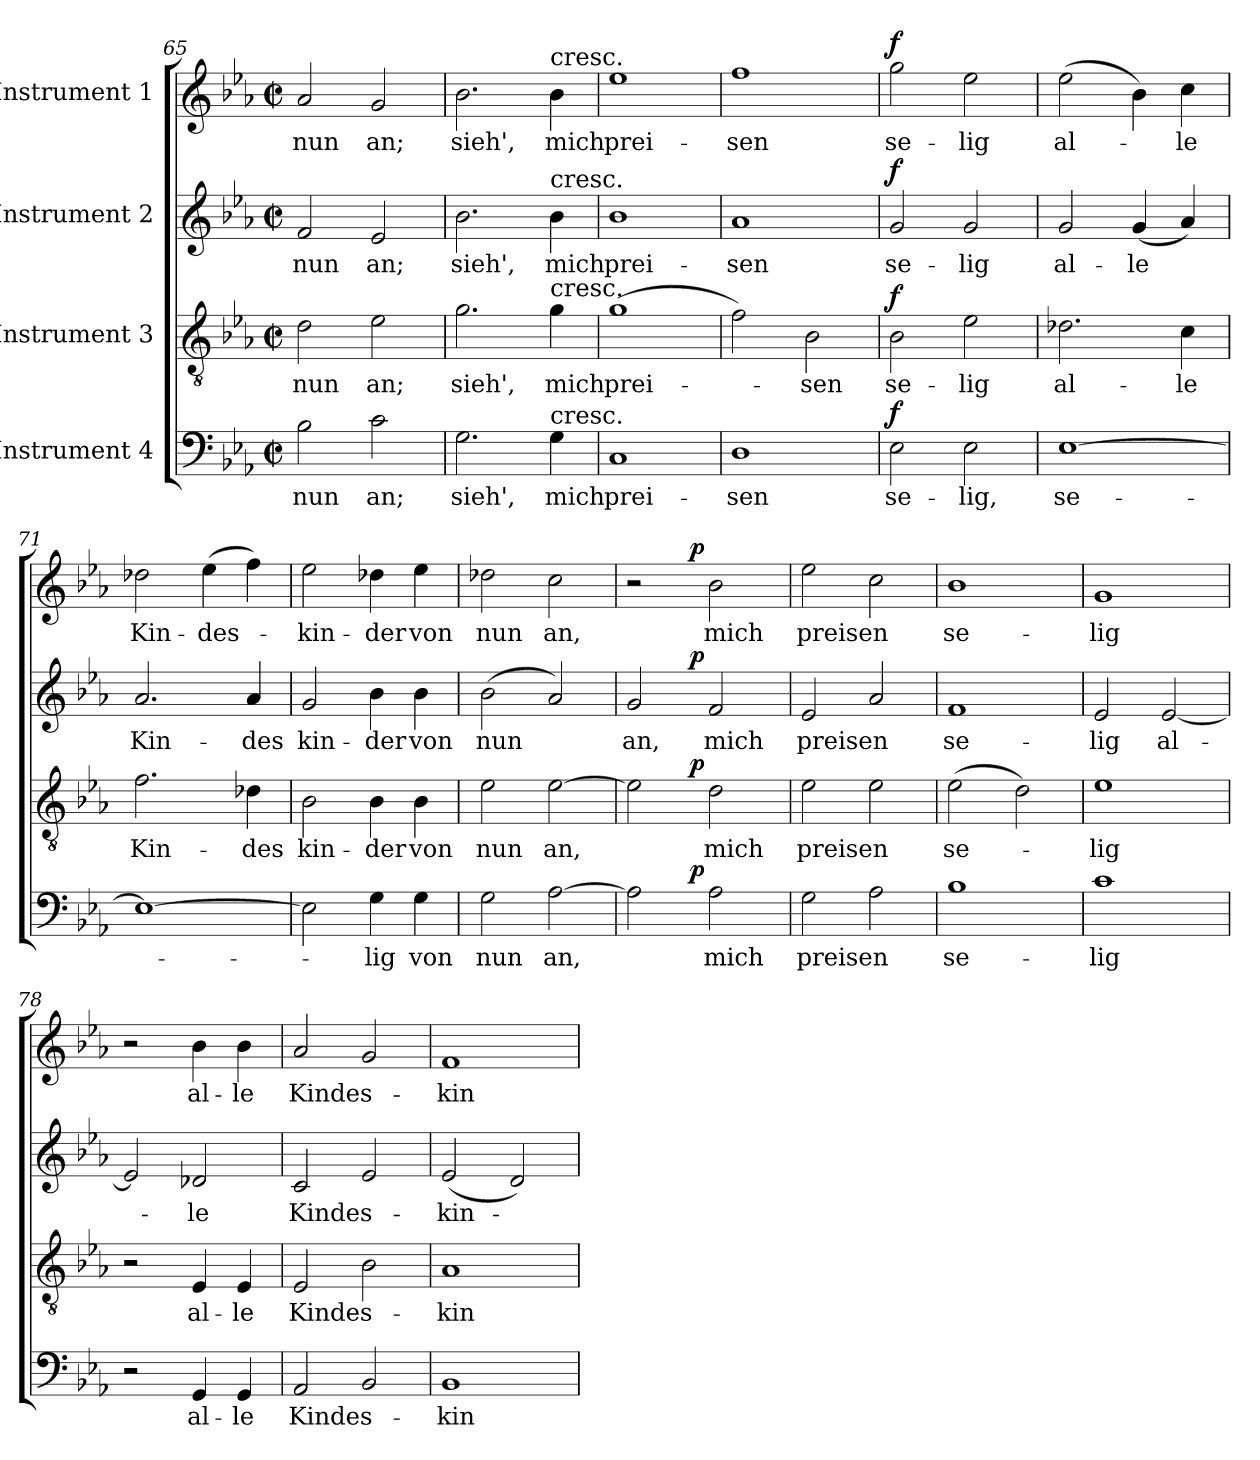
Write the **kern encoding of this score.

**kern	**text	**dynam	**kern	**text	**dynam	**kern	**text	**dynam	**kern	**text	**dynam
*part4	*part4	*part4	*part3	*part3	*part3	*part2	*part2	*part2	*part1	*part1	*part1
*staff4	*staff4	*staff4	*staff3	*staff3	*staff3	*staff2	*staff2	*staff2	*staff1	*staff1	*staff1
*I"Instrument 4	*	*	*I"Instrument 3	*	*	*I"Instrument 2	*	*	*I"Instrument 1	*	*
!!LO:LB:g=z
*clefF4	*	*	*clefGv2	*	*	*clefG2	*	*	*clefG2	*	*
*k[b-e-a-]	*	*	*k[b-e-a-]	*	*	*k[b-e-a-]	*	*	*k[b-e-a-]	*	*
*E-:	*	*	*E-:	*	*	*E-:	*	*	*E-:	*	*
*M2/2	*	*	*M2/2	*	*	*M2/2	*	*	*M2/2	*	*
*met(c|)	*	*	*met(c|)	*	*	*met(c|)	*	*	*met(c|)	*	*
=65	=65	=65	=65	=65	=65	=65	=65	=65	=65	=65	=65
!	!LO:LY:b:cj	!	!	!LO:LY:b:cj	!	!	!LO:LY:b:cj	!	!	!LO:LY:b:cj	!
2B-\	nun	.	2d\	nun	.	2f/	nun	.	2a-/	nun	.
!	!LO:LY:b:cj	!	!	!LO:LY:b:cj	!	!	!LO:LY:b:cj	!	!	!LO:LY:b:cj	!
2c\	an;	.	2e-\	an;	.	2e-/	an;	.	2g/	an;	.
=66	=66	=66	=66	=66	=66	=66	=66	=66	=66	=66	=66
!	!LO:LY:b:cj	!	!	!LO:LY:b:cj	!	!	!LO:LY:b:cj	!	!	!LO:LY:b:cj	!
2.G\	sieh',	.	2.g\	sieh',	.	2.b-\	sieh',	.	2.b-\	sieh',	.
!	!	!	!	!	!	!	!	!	!LO:TX:a:t=cresc.	!	!
!	!	!	!	!	!	!LO:TX:a:t=cresc.	!	!	!	!	!
!	!	!	!LO:TX:a:t=cresc.	!	!	!	!	!	!	!	!
!LO:TX:a:t=cresc.	!	!	!	!	!	!	!	!	!	!	!
!	!LO:LY:b:cj	!	!	!LO:LY:b:cj	!	!	!LO:LY:b:cj	!	!	!LO:LY:b:cj	!
4G\	mich	.	4g\	mich	.	4b-\	mich	.	4b-\	mich	.
=67	=67	=67	=67	=67	=67	=67	=67	=67	=67	=67	=67
!	!LO:LY:b:cj	!	!	!LO:LY:b:cj	!	!	!LO:LY:b:cj	!	!	!LO:LY:b:cj	!
1C	prei-	.	(>1g	prei-	.	1b-	prei-	.	1ee-	prei-	.
=68	=68	=68	=68	=68	=68	=68	=68	=68	=68	=68	=68
!	!LO:LY:b:cj	!	!	!	!	!	!LO:LY:b:cj	!	!	!LO:LY:b:cj	!
1D	-sen	.	2f\)	.	.	1a-	-sen	.	1ff	-sen	.
!	!	!	!	!LO:LY:b:cj	!	!	!	!	!	!	!
.	.	.	2B-\	-sen	.	.	.	.	.	.	.
=69	=69	=69	=69	=69	=69	=69	=69	=69	=69	=69	=69
!	!LO:LY:b:cj	!LO:DY:a	!	!LO:LY:b:cj	!LO:DY:a	!	!LO:LY:b:cj	!LO:DY:a	!	!LO:LY:b:cj	!LO:DY:a
2E-\	se-	f	2B-\	se-	f	2g/	se-	f	2gg\	se-	f
!	!LO:LY:b:cj	!	!	!LO:LY:b:cj	!	!	!LO:LY:b:cj	!	!	!LO:LY:b:cj	!
2E-\	-lig,	.	2e-\	-lig	.	2g/	-lig	.	2ee-\	-lig	.
=70	=70	=70	=70	=70	=70	=70	=70	=70	=70	=70	=70
!	!LO:LY:b:cj	!	!	!LO:LY:b:cj	!	!	!LO:LY:b:cj	!	!	!LO:LY:b:cj	!
[>1E-	se-	.	2.d-X\	al-	.	2g/	al-	.	(>2ee-\	al-	.
!	!	!	!	!	!	!	!LO:LY:b:cj	!	!	!	!
.	.	.	.	.	.	(<4g/	-le	.	4b-\)	.	.
!	!	!	!	!LO:LY:b:cj	!	!	!	!	!	!LO:LY:b:cj	!
.	.	.	4c\	-le	.	4a-/)	.	.	4cc\	-le	.
=71	=71	=71	=71	=71	=71	=71	=71	=71	=71	=71	=71
!	!	!	!	!LO:LY:b:cj	!	!	!LO:LY:b:cj	!	!	!LO:LY:b:cj	!
1E-_>	.	.	2.f\	Kin-	.	2.a-/	Kin-	.	2dd-X\	Kin-	.
!	!	!	!	!	!	!	!	!	!	!LO:LY:b	!
.	.	.	.	.	.	.	.	.	(>4ee-\	-des-	.
!	!	!	!	!LO:LY:b:cj	!	!	!LO:LY:b:cj	!	!	!	!
.	.	.	4d-X\	-des	.	4a-/	-des	.	4ff\)	.	.
=72	=72	=72	=72	=72	=72	=72	=72	=72	=72	=72	=72
!	!	!	!	!LO:LY:b:cj	!	!	!LO:LY:b:cj	!	!	!LO:LY:b:cj	!
2E-\]	.	.	2B-\	kin-	.	2g/	kin-	.	2ee-\	-kin-	.
!	!LO:LY:b:cj	!	!	!LO:LY:b:cj	!	!	!LO:LY:b:cj	!	!	!LO:LY:b:cj	!
4G\	-lig	.	4B-\	-der	.	4b-\	-der	.	4dd-X\	-der	.
!	!LO:LY:b:cj	!	!	!LO:LY:b:cj	!	!	!LO:LY:b:cj	!	!	!LO:LY:b:cj	!
4G\	von	.	4B-\	von	.	4b-\	von	.	4ee-\	von	.
=73	=73	=73	=73	=73	=73	=73	=73	=73	=73	=73	=73
!	!LO:LY:b:cj	!	!	!LO:LY:b:cj	!	!	!LO:LY:b	!	!	!LO:LY:b:cj	!
2G\	nun	.	2e-\	nun	.	(>2b-\	nun	.	2dd-X\	nun	.
!	!LO:LY:b	!	!	!LO:LY:b	!	!	!	!	!	!LO:LY:b:cj	!
[>2A-\	an,	.	[>2e-\	an,	.	2a-/)	.	.	2cc\	an,	.
=74	=74	=74	=74	=74	=74	=74	=74	=74	=74	=74	=74
!	!	!	!	!	!	!	!LO:LY:b:cj	!	!	!	!
*^	*	*	*^	*	*	*^	*	*	*^	*	*
2A-\]	4..ryy	.	.	2e-\]	4..ryy	.	.	2g/	4..ryy	an,	.	2r	4..ryy	.	.
!	!	!	!LO:DY:a	!	!	!	!LO:DY:a	!	!	!	!LO:DY:a	!	!	!	!LO:DY:a
.	2ryy	.	p	.	2ryy	.	p	.	2ryy	.	p	.	2ryy	.	p
!	!	!LO:LY:b:cj	!	!	!	!LO:LY:b:cj	!	!	!	!LO:LY:b:cj	!	!	!	!LO:LY:b:cj	!
2A-\	.	mich	.	2d\	.	mich	.	2f/	.	mich	.	2b-\	.	mich	.
.	16ryy	.	.	.	16ryy	.	.	.	16ryy	.	.	.	16ryy	.	.
=75	=75	=75	=75	=75	=75	=75	=75	=75	=75	=75	=75	=75	=75	=75	=75
!	!	!LO:LY:b:cj	!	!	!	!LO:LY:b:cj	!	!	!	!LO:LY:b:cj	!	!	!	!LO:LY:b:cj	!
*v	*v	*	*	*	*	*	*	*v	*v	*	*	*v	*v	*	*
*	*	*	*v	*v	*	*	*	*	*	*	*	*
2G\	preisen	.	2e-\	preisen	.	2e-/	preisen	.	2ee-\	preisen	.
2A-\	.	.	2e-\	.	.	2a-/	.	.	2cc\	.	.
=76	=76	=76	=76	=76	=76	=76	=76	=76	=76	=76	=76
!	!LO:LY:b:cj	!	!	!LO:LY:b:cj	!	!	!LO:LY:b:cj	!	!	!LO:LY:b:cj	!
1B-	se-	.	(>2e-\	se-	.	1f	se-	.	1b-	se-	.
.	.	.	2d\)	.	.	.	.	.	.	.	.
!!LO:LB:g=z
=77	=77	=77	=77	=77	=77	=77	=77	=77	=77	=77	=77
!	!LO:LY:b:cj	!	!	!LO:LY:b:cj	!	!	!LO:LY:b:cj	!	!	!LO:LY:b:cj	!
1c	-lig	.	1e-	-lig	.	2e-/	-lig	.	1g	-lig	.
!	!	!	!	!	!	!	!LO:LY:b:cj	!	!	!	!
.	.	.	.	.	.	[<2e-/	al-	.	.	.	.
=78	=78	=78	=78	=78	=78	=78	=78	=78	=78	=78	=78
2r	.	.	2r	.	.	2e-/]	.	.	2r	.	.
!	!LO:LY:b:cj	!	!	!LO:LY:b:cj	!	!	!LO:LY:b:cj	!	!	!LO:LY:b:cj	!
4GG/	al-	.	4E-/	al-	.	2d-X/	-le	.	4b-\	al-	.
!	!LO:LY:b:cj	!	!	!LO:LY:b:cj	!	!	!	!	!	!LO:LY:b:cj	!
4GG/	-le	.	4E-/	-le	.	.	.	.	4b-\	-le	.
=79	=79	=79	=79	=79	=79	=79	=79	=79	=79	=79	=79
!	!LO:LY:b:cj	!	!	!LO:LY:b:cj	!	!	!LO:LY:b:cj	!	!	!LO:LY:b:cj	!
2AA-/	Kindes-	.	2E-/	Kindes-	.	2c/	Kindes-	.	2a-/	Kindes-	.
2BB-/	.	.	2B-\	.	.	2e-/	.	.	2g/	.	.
=80	=80	=80	=80	=80	=80	=80	=80	=80	=80	=80	=80
!	!LO:LY:b:cj	!	!	!LO:LY:b:cj	!	!	!LO:LY:b	!	!	!LO:LY:b:cj	!
1BB-	-kin-	.	1A-	-kin-	.	(<2e-/	-kin-	.	1f	-kin-	.
.	.	.	.	.	.	2d/)	.	.	.	.	.
=	=	=	=	=	=	=	=	=	=	=	=
*-	*-	*-	*-	*-	*-	*-	*-	*-	*-	*-	*-
